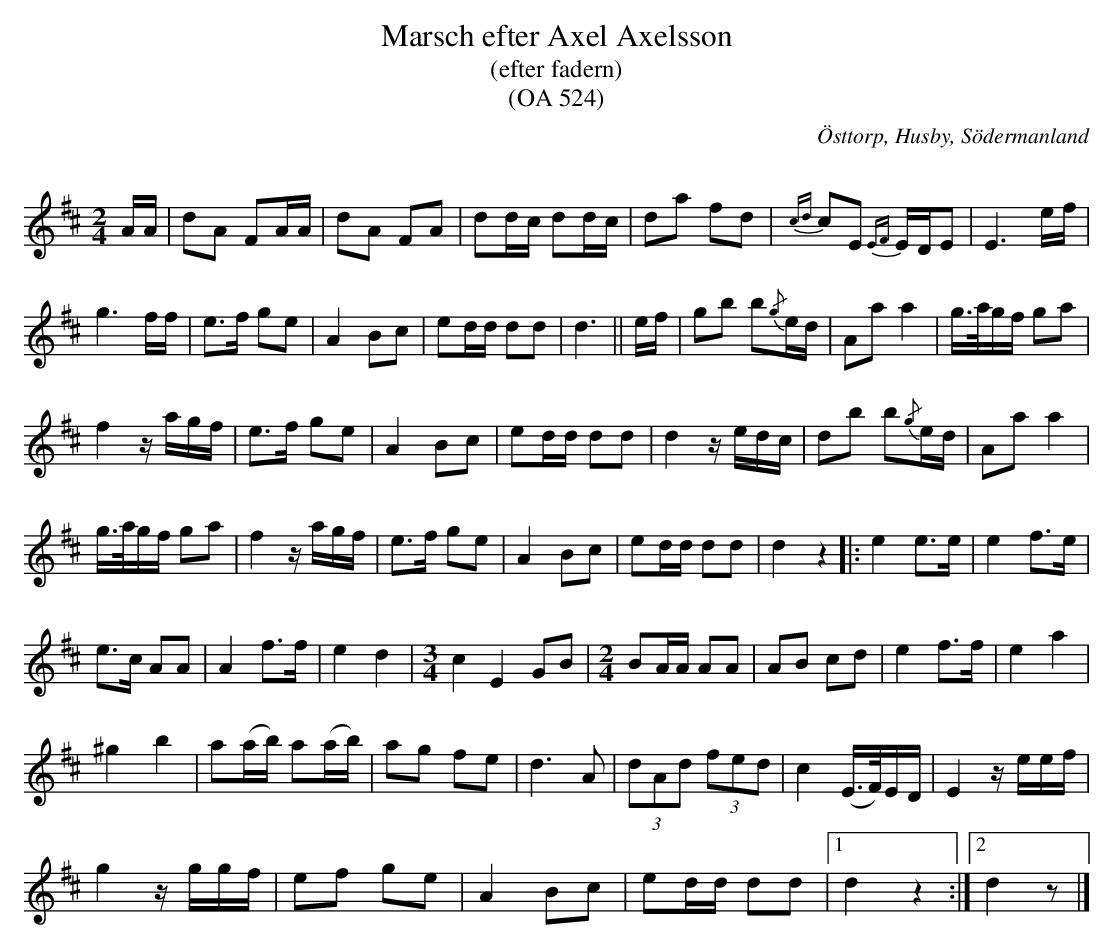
X:1
T:Marsch efter Axel Axelsson
T:(efter fadern)
T:(OA 524)
O:Östtorp, Husby, Södermanland
M:2/4
L:1/4
Q:60
K:D
"^\n" A/4A/4 | d/A/ F/A/4A/4 | d/A/ F/A/ | d/d/4c/4 d/d/4c/4 |  d/a/ f/d/ |{cd} c/E/{EF} E/4D/4E/ | E3/2 e/4f/4 |
g3/2 f/4f/4 |  e/>f/ g/e/ | A B/c/ | e/d/4d/4 d/d/ | d3/2 ||  e/4f/4 | g/b/ b/{/g}e/4d/4 | A/a/ a | g/4>a/4g/4f/4 g/a/ |
f z/4 a/4g/4f/4 | e/>f/ g/e/ | A B/c/ | e/d/4d/4 d/d/ |  d z/4 e/4d/4c/4 | d/b/ b/{/g}e/4d/4 | A/a/ a |
g/4>a/4g/4f/4 g/a/ |  f z/4 a/4g/4f/4 | e/>f/ g/e/ | A B/c/ | e/d/4d/4 d/d/ |  d z |: e e/>e/ | e f/>e/ |
e/>c/ A/A/ |  A f/>f/ | e d |[M:3/4] c E G/B/ |[M:2/4] B/A/4A/4 A/A/ |  A/B/ c/d/ | e f/>f/ | e a |
^g b |  a/(a/4b/4) a/(a/4b/4) | a/g/ f/e/ | d3/2 A/ | (3d/A/d/ (3f/e/d/ |  c (E/4>F/4)E/4D/4 | E z/4 e/4e/4f/4 |
g z/4 g/4g/4f/4 | e/f/ g/e/ |  A B/c/ | e/d/4d/4 d/d/ |1 d z :|2 d z/ |]
